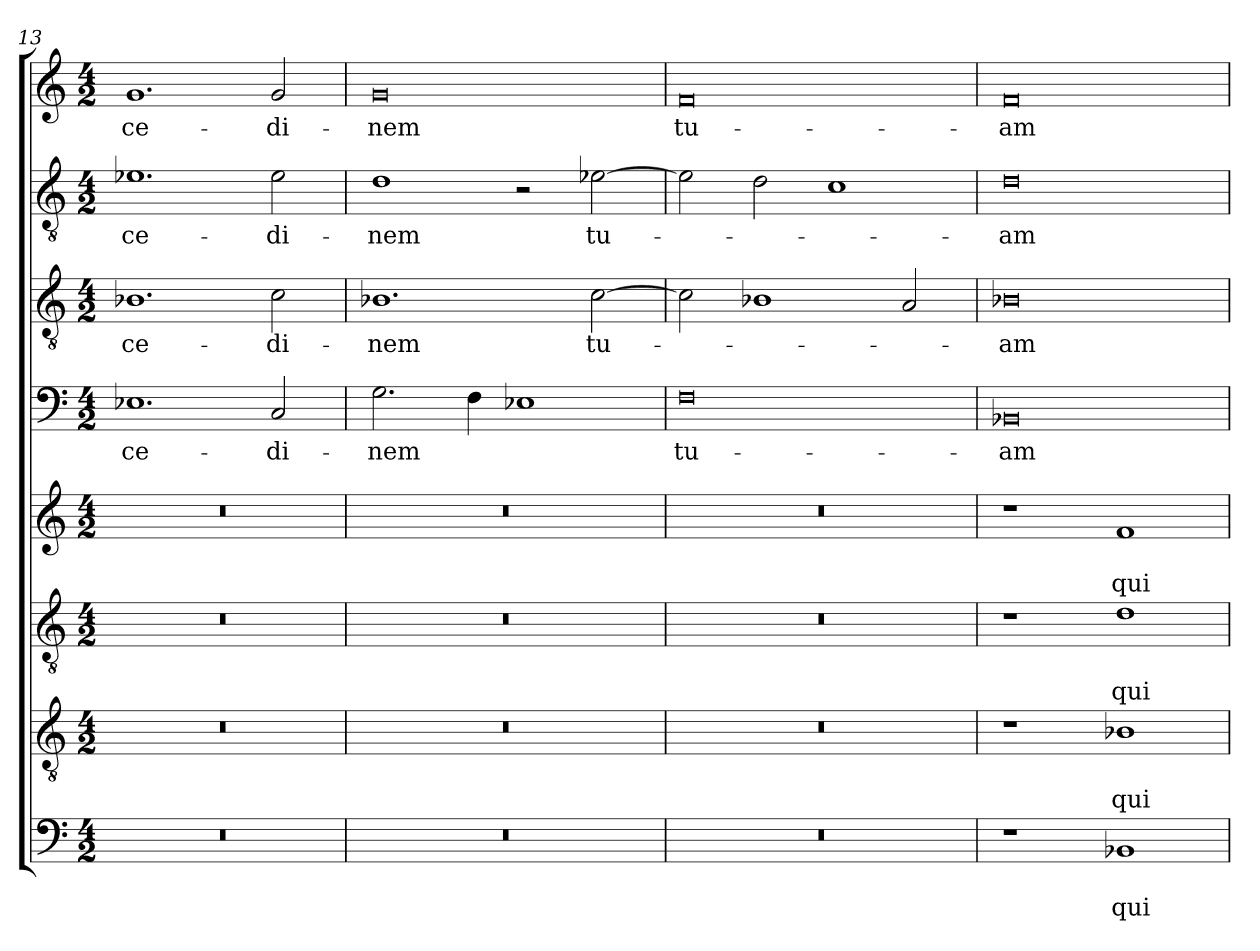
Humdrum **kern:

**kern	**text	**text	**kern	**text	**text	**kern	**text	**text	**kern	**text	**text	**kern	**text	**kern	**text	**kern	**text	**kern	**text
*part8	*part8	*part8	*part7	*part7	*part7	*part6	*part6	*part6	*part5	*part5	*part5	*part4	*part4	*part3	*part3	*part2	*part2	*part1	*part1
*staff8	*staff8	*staff8	*staff7	*staff7	*staff7	*staff6	*staff6	*staff6	*staff5	*staff5	*staff5	*staff4	*staff4	*staff3	*staff3	*staff2	*staff2	*staff1	*staff1
*clefF4	*	*	*clefGv2	*	*	*clefGv2	*	*	*clefG2	*	*	*clefF4	*	*clefGv2	*	*clefGv2	*	*clefG2	*
*k[]	*	*	*k[]	*	*	*k[]	*	*	*k[]	*	*	*k[]	*	*k[]	*	*k[]	*	*k[]	*
*C:	*	*	*C:	*	*	*C:	*	*	*C:	*	*	*C:	*	*C:	*	*C:	*	*C:	*
*M4/2	*	*	*M4/2	*	*	*M4/2	*	*	*M4/2	*	*	*M4/2	*	*M4/2	*	*M4/2	*	*M4/2	*
=13	=13	=13	=13	=13	=13	=13	=13	=13	=13	=13	=13	=13	=13	=13	=13	=13	=13	=13	=13
!	!	!	!	!	!	!	!	!	!	!	!	!	!LO:LY:b	!	!LO:LY:b	!	!LO:LY:b	!	!LO:LY:b
0r	.	.	0r	.	.	0r	.	.	0r	.	.	1.E-X	-ce-	1.B-X	-ce-	1.e-X	-ce-	1.g	-ce-
!	!	!	!	!	!	!	!	!	!	!	!	!	!LO:LY:b	!	!LO:LY:b	!	!LO:LY:b	!	!LO:LY:b
.	.	.	.	.	.	.	.	.	.	.	.	2C/	-di-	2c\	-di-	2e-\	-di-	2g/	-di-
=14	=14	=14	=14	=14	=14	=14	=14	=14	=14	=14	=14	=14	=14	=14	=14	=14	=14	=14	=14
!	!	!	!	!	!	!	!	!	!	!	!	!	!LO:LY:b	!	!LO:LY:b	!	!LO:LY:b	!	!LO:LY:b
0r	.	.	0r	.	.	0r	.	.	0r	.	.	2.G\	-nem	1.B-X	-nem	1d	-nem	0g	-nem
.	.	.	.	.	.	.	.	.	.	.	.	4F\	.	.	.	.	.	.	.
.	.	.	.	.	.	.	.	.	.	.	.	1E-X	.	.	.	2r	.	.	.
!	!	!	!	!	!	!	!	!	!	!	!	!	!	!	!LO:LY:b	!	!LO:LY:b	!	!
.	.	.	.	.	.	.	.	.	.	.	.	.	.	[2c\	tu-	[2e-X\	tu-	.	.
=15	=15	=15	=15	=15	=15	=15	=15	=15	=15	=15	=15	=15	=15	=15	=15	=15	=15	=15	=15
!	!	!	!	!	!	!	!	!	!	!	!	!	!LO:LY:b	!	!	!	!	!	!LO:LY:b
0r	.	.	0r	.	.	0r	.	.	0r	.	.	0F	tu-	2c\]	.	2e-\]	.	0f	tu-
.	.	.	.	.	.	.	.	.	.	.	.	.	.	1B-X	.	2d\	.	.	.
.	.	.	.	.	.	.	.	.	.	.	.	.	.	.	.	1c	.	.	.
.	.	.	.	.	.	.	.	.	.	.	.	.	.	2A/	.	.	.	.	.
=16	=16	=16	=16	=16	=16	=16	=16	=16	=16	=16	=16	=16	=16	=16	=16	=16	=16	=16	=16
!	!	!	!	!	!	!	!	!	!	!	!	!	!LO:LY:b	!	!LO:LY:b	!	!LO:LY:b	!	!LO:LY:b
1r	.	.	1r	.	.	1r	.	.	1r	.	.	0BB-X	-am	0B-X	-am	0d	-am	0f	-am
!	!	!LO:LY:b	!	!	!LO:LY:b	!	!	!LO:LY:b	!	!	!LO:LY:b	!	!	!	!	!	!	!	!
1BB-X	.	qui	1B-X	.	qui	1d	.	qui	1f	.	qui	.	.	.	.	.	.	.	.
=	=	=	=	=	=	=	=	=	=	=	=	=	=	=	=	=	=	=	=
*-	*-	*-	*-	*-	*-	*-	*-	*-	*-	*-	*-	*-	*-	*-	*-	*-	*-	*-	*-
